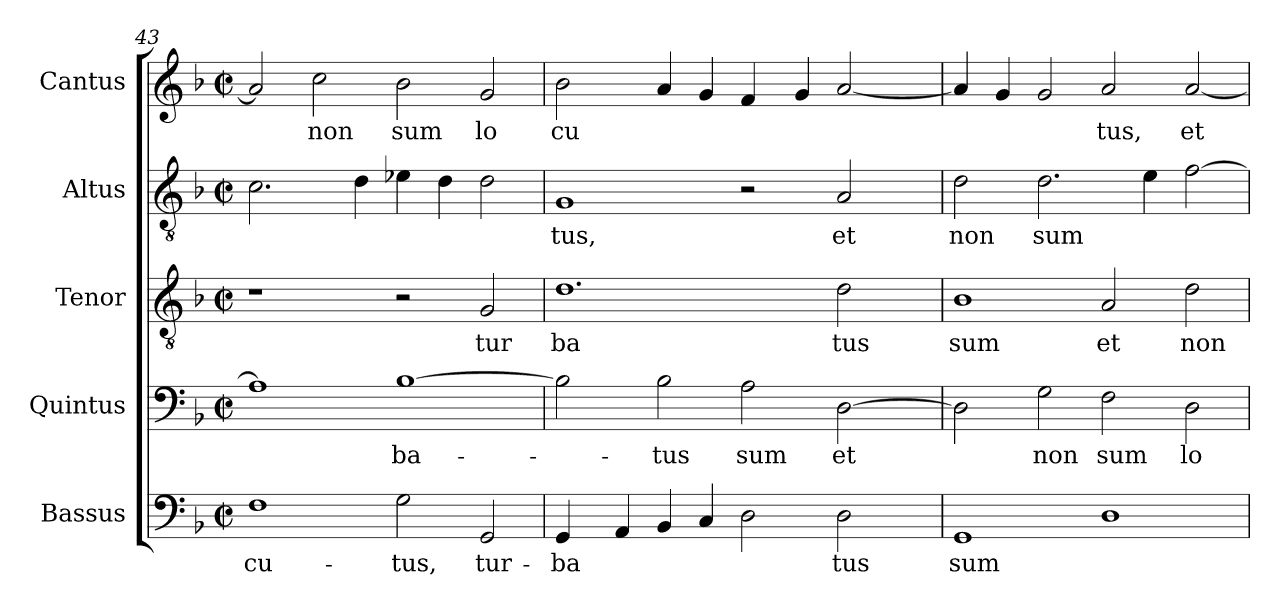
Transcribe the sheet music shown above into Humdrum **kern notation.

**kern	**text	**kern	**text	**kern	**text	**kern	**text	**kern	**text
*part5	*part5	*part4	*part4	*part3	*part3	*part2	*part2	*part1	*part1
*staff5	*staff5	*staff4	*staff4	*staff3	*staff3	*staff2	*staff2	*staff1	*staff1
*I"Bassus	*	*I"Quintus	*	*I"Tenor	*	*I"Altus	*	*I"Cantus	*
*clefF4	*	*clefF4	*	*clefGv2	*	*clefGv2	*	*clefG2	*
*k[b-]	*	*k[b-]	*	*k[b-]	*	*k[b-]	*	*k[b-]	*
*F:	*	*F:	*	*F:	*	*F:	*	*F:	*
*M2/2	*	*M2/2	*	*M2/2	*	*M2/2	*	*M2/2	*
*met(c|)	*	*met(c|)	*	*met(c|)	*	*met(c|)	*	*met(c|)	*
=43	=43	=43	=43	=43	=43	=43	=43	=43	=43
!	!LO:LY:b:cj	!	!	!	!	!	!	!	!
1F	-cu-	1A]	.	1r	.	2.c\	.	2a/]	.
!	!	!	!	!	!	!	!	!	!LO:LY:b:cj
.	.	.	.	.	.	.	.	2cc\	non
.	.	.	.	.	.	4d\	.	.	.
!	!LO:LY:b:cj	!	!LO:LY:b:cj	!	!	!	!	!	!LO:LY:b:cj
2G\	-tus,	[>1B-	-ba-	2r	.	4e-X\	.	2b-\	sum
.	.	.	.	.	.	4d\	.	.	.
!	!LO:LY:b:cj	!	!	!	!LO:LY:b:cj	!	!	!	!LO:LY:b:cj
2GG/	tur-	.	.	2G/	tur	2d\	.	2g/	lo
!!LO:LB:g=z
=44	=44	=44	=44	=44	=44	=44	=44	=44	=44
!	!LO:LY:b:cj	!	!	!	!LO:LY:b:cj	!	!LO:LY:b:cj	!	!LO:LY:b:cj
*	*	*^	*	*	*	*	*	*	*
4GG/	-ba	2B-\]	16ryy	.	1.d	ba	1G	tus,	2b-\	cu
.	.	.	64ryy	.	.	.	.	.	.	.
.	.	.	1ryy	.	.	.	.	.	.	.
4AA/	.	.	.	.	.	.	.	.	.	.
!	!	!	!	!LO:LY:b:cj	!	!	!	!	!	!
4BB-/	.	2B-\	.	-tus	.	.	.	.	4a/	.
4C/	.	.	.	.	.	.	.	.	4g/	.
!	!	!	!	!LO:LY:b:cj	!	!	!	!	!	!
2D\	.	2A\	.	sum	.	.	2r	.	4f/	.
.	.	.	2ryy	.	.	.	.	.	.	.
.	.	.	.	.	.	.	.	.	4g/	.
!	!LO:LY:b:cj	!	!	!LO:LY:b:cj	!	!LO:LY:b:cj	!	!LO:LY:b:cj	!	!
2D\	tus	[>2D\	.	et	2d\	tus	2A/	et	[<2a/	.
.	.	.	4ryy	.	.	.	.	.	.	.
.	.	.	8ryy	.	.	.	.	.	.	.
.	.	.	32.ryy	.	.	.	.	.	.	.
=45	=45	=45	=45	=45	=45	=45	=45	=45	=45	=45
!	!LO:LY:b	!	!	!	!	!LO:LY:b:cj	!	!LO:LY:b:cj	!	!
*	*	*v	*v	*	*	*	*	*	*	*
1GG	sum	2D\]	.	1B-	sum	2d\	non	4a/]	.
.	.	.	.	.	.	.	.	4g/	.
!	!	!	!LO:LY:b:cj	!	!	!	!LO:LY:b	!	!
.	.	2G\	non	.	.	2.d\	sum	2g/	.
!	!	!	!LO:LY:b:cj	!	!LO:LY:b:cj	!	!	!	!LO:LY:b:cj
1D	.	2F\	sum	2A/	et	.	.	2a/	tus,
.	.	.	.	.	.	4e\	.	.	.
!	!	!	!LO:LY:b:cj	!	!LO:LY:b:cj	!	!	!	!LO:LY:b:cj
.	.	2D\	lo-	2d\	non	[>2f\	.	[<2a/	et
=	=	=	=	=	=	=	=	=	=
*-	*-	*-	*-	*-	*-	*-	*-	*-	*-
